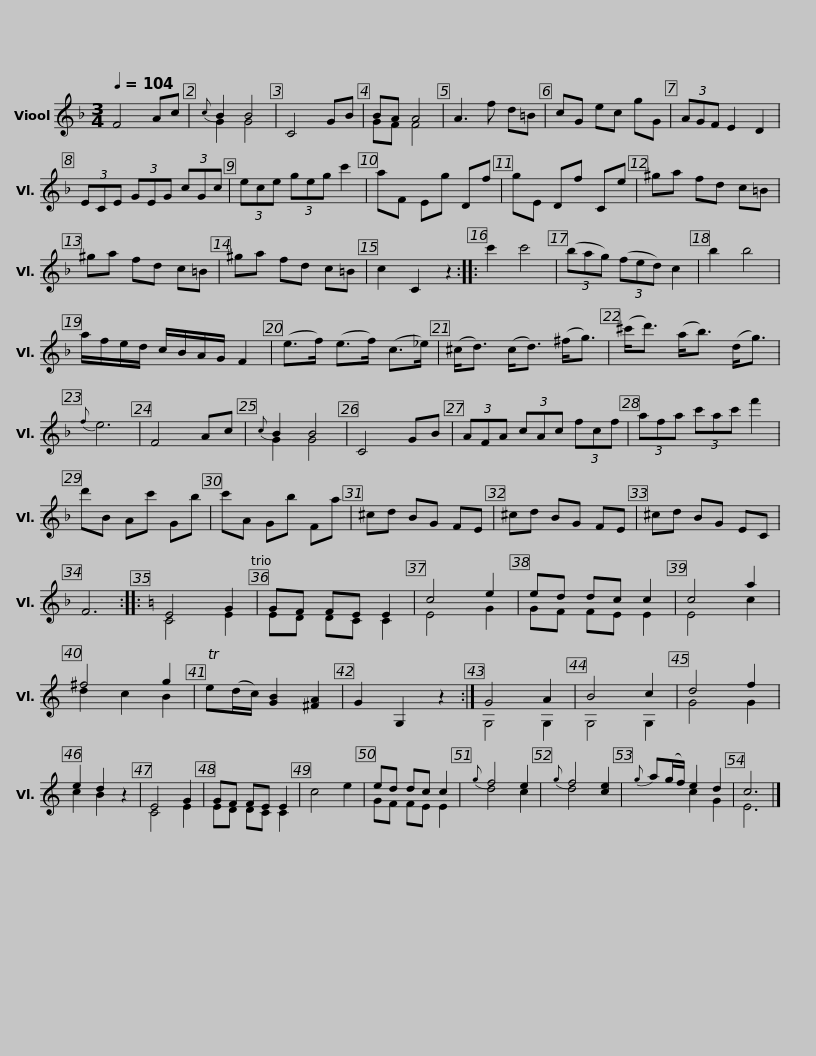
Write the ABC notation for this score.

X:1
%%score ( 1 2 )
L:1/8
Q:1/4=104
M:3/4
I:linebreak $
K:F
V:1 treble
V:2 treble
V:1
 F4 Ac |{c} B2 B4 | C4 GB | BA A4 |$ A3 f d=B | %5
 cG ec gG | (3AGF E2 D2 | (3ECE (3GEG (3cGc | (3ece (3geg c'2 |$ aF Eg Df | %10
 gE Df Ce | ^ga fd c=B | ^ga fd c=B | ^ga fd c=B | c2 C2 z2 ::$ %15
 c'2 c'4 | (3(bag) (3(fed) c2 | b2 b4 | a/f/e/d/ c/B/A/G/ F2 |$ (e>f) (e>f) (c>_e) | %20
 (^c<d) (c<d) (^f<g) | (^c'<d') (a<b) (d<g) |{f} e6 |$ F4 Ac |{c} B2 B4 | %25
 C4 GB | (3AFA (3cAc (3fcf | (3afa (3c'ac' f'2 |$ d'B Ac' Gb | c'A Gb Fa | %30
 ^cd BG FE | ^cd BG FE | ^cd BG EC | F6 ::$[K:C] E4 G2 | %35
 GF FE E2 | c4 e2 | ed dc c2 | c4 a2 | ^f4 g2 | %40
 Te(d/c/) [GB]2 [^FA]2 | G2 G,2 z2 :|$ G4 A2 | B4 c2 | d4 f2 | %45
 e2 d2 z2 |$ E4 G2 | GF FE E2 | c4 e2 | ed dc c2 |$ %50
{g} f4 e2 |{g} f4 [ce]2 |{g} a(g/f/) e2 d2 | c6 |] %54
V:2
 x6 | G2 G4 | x6 | GF F4 |$ x6 | %5
 x6 | x6 | x6 | x6 |$ x6 | %10
 x6 | x6 | x6 | x6 | x6 ::$ %15
 x6 | x6 | x6 | x6 |$ x6 | %20
 x6 | x6 | x6 |$ x6 | G2 G4 | %25
 x6 | x6 | x6 |$ x6 | x6 | %30
 x6 | x6 | x6 | x6 ::$[K:C] C4 E2 | %35
 ED DC C2 | E4 G2 | GF FE E2 | E4 c2 | d2 c2 B2 | %40
 x6 | x6 :|$ G,4 G,2 | G,4 G,2 | G4 G2 | %45
 c2 B2 x2 |$ C4 E2 | ED DC C2 | x6 | GF FE E2 |$ %50
 d4 c2 | d4 x2 | x2 c2 G2 | E6 |] %54
